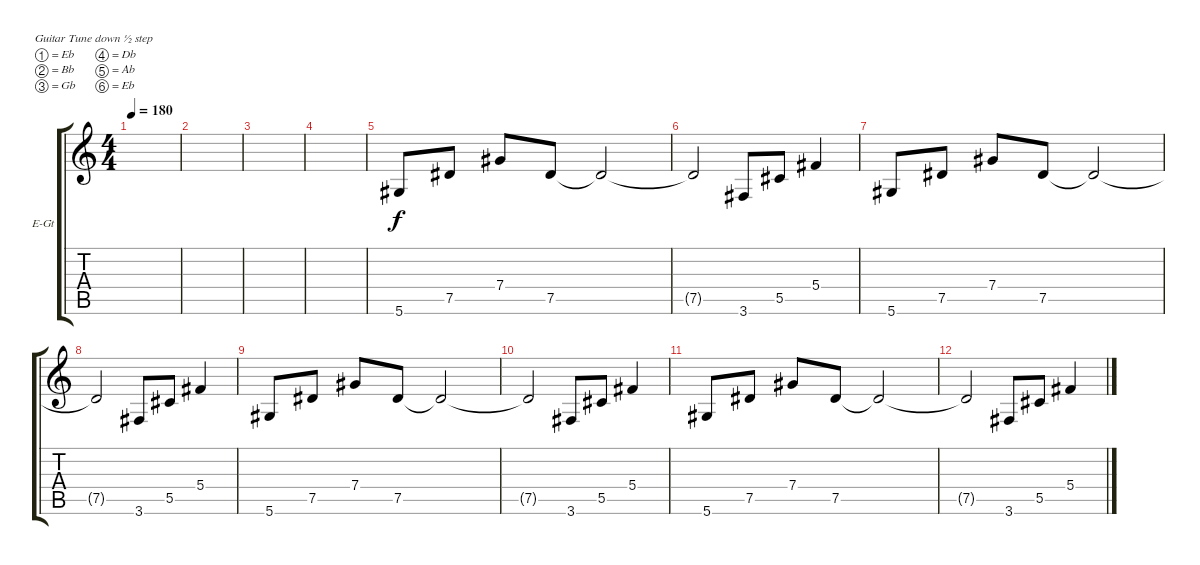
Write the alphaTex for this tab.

\bracketExtendMode groupsimilarinstruments
\firstSystemTrackNameOrientation horizontal
\otherSystemsTrackNameOrientation horizontal
\track ("Electric Guitar 2" "E-Gt") {instrument distortionguitar}
\staff {score tabs}
\tuning (Eb4 Bb3 Gb3 Db3 Ab2 Eb2)
\ts (4 4)
\tempo 180
\clef g2
\ks c
|
|
|
|
5.6.8 7.5.8 7.4.8 7.5.8 7.5{t}.2 |
7.5{t}.2 3.6.8 5.5.8 5.4.4 |
5.6.8 7.5.8 7.4.8 7.5.8 7.5{t}.2 |
7.5{t}.2 3.6.8 5.5.8 5.4.4 |
5.6.8 7.5.8 7.4.8 7.5.8 7.5{t}.2 |
7.5{t}.2 3.6.8 5.5.8 5.4.4 |
5.6.8 7.5.8 7.4.8 7.5.8 7.5{t}.2 |
7.5{t}.2 3.6.8 5.5.8 5.4.4
